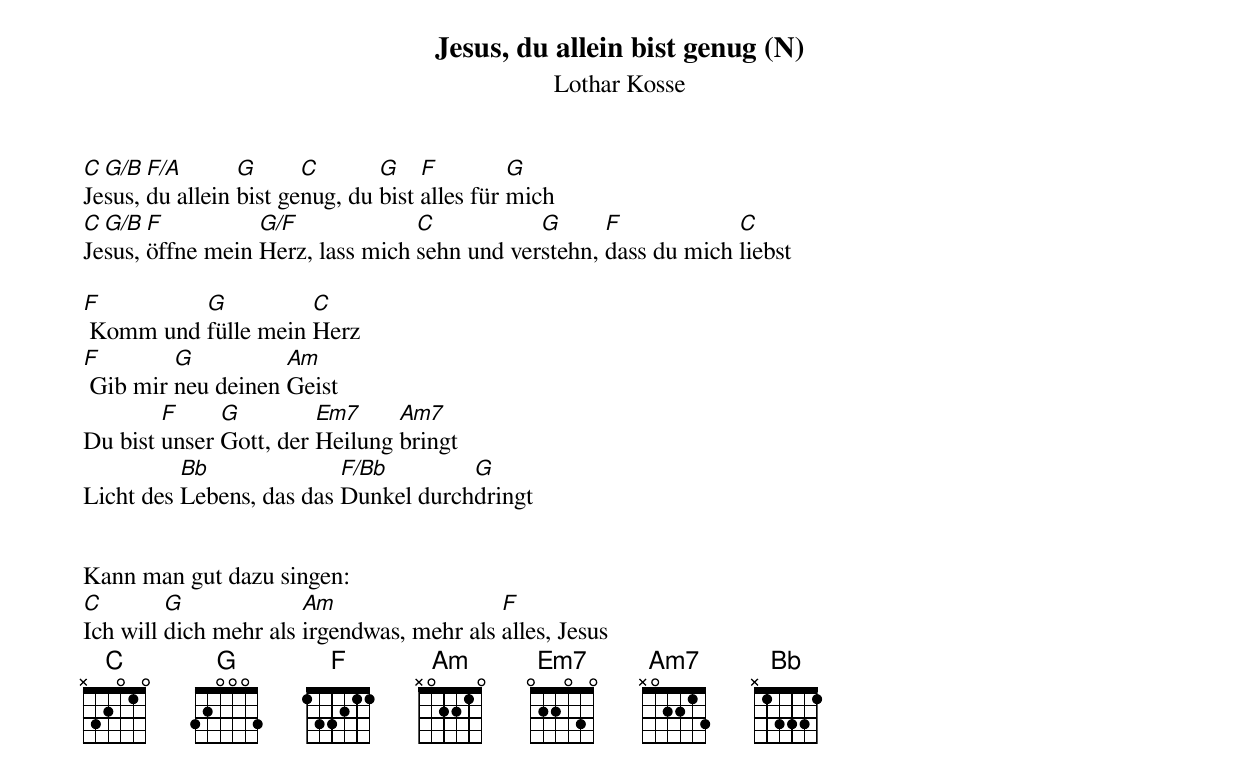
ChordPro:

{title:Jesus, du allein bist genug (N)}
{subtitle:Lothar Kosse}
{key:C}

[C]Je[G/B]sus, [F/A]du allein [G]bist ge[C]nug, du [G]bist [F]alles für [G]mich
[C]Je[G/B]sus, [F]öffne mein [G/F]Herz, lass mich [C]sehn und ver[G]stehn, [F]dass du mich [C]liebst

[F] Komm und [G]fülle mein [C]Herz
[F] Gib mir [G]neu deinen [Am]Geist
Du bist [F]unser [G]Gott, der [Em7]Heilung [Am7]bringt
Licht des [Bb]Lebens, das das [F/Bb]Dunkel durch[G]dringt


Kann man gut dazu singen:
[C]Ich will [G]dich mehr als [Am]irgendwas, mehr als [F]alles, Jesus
